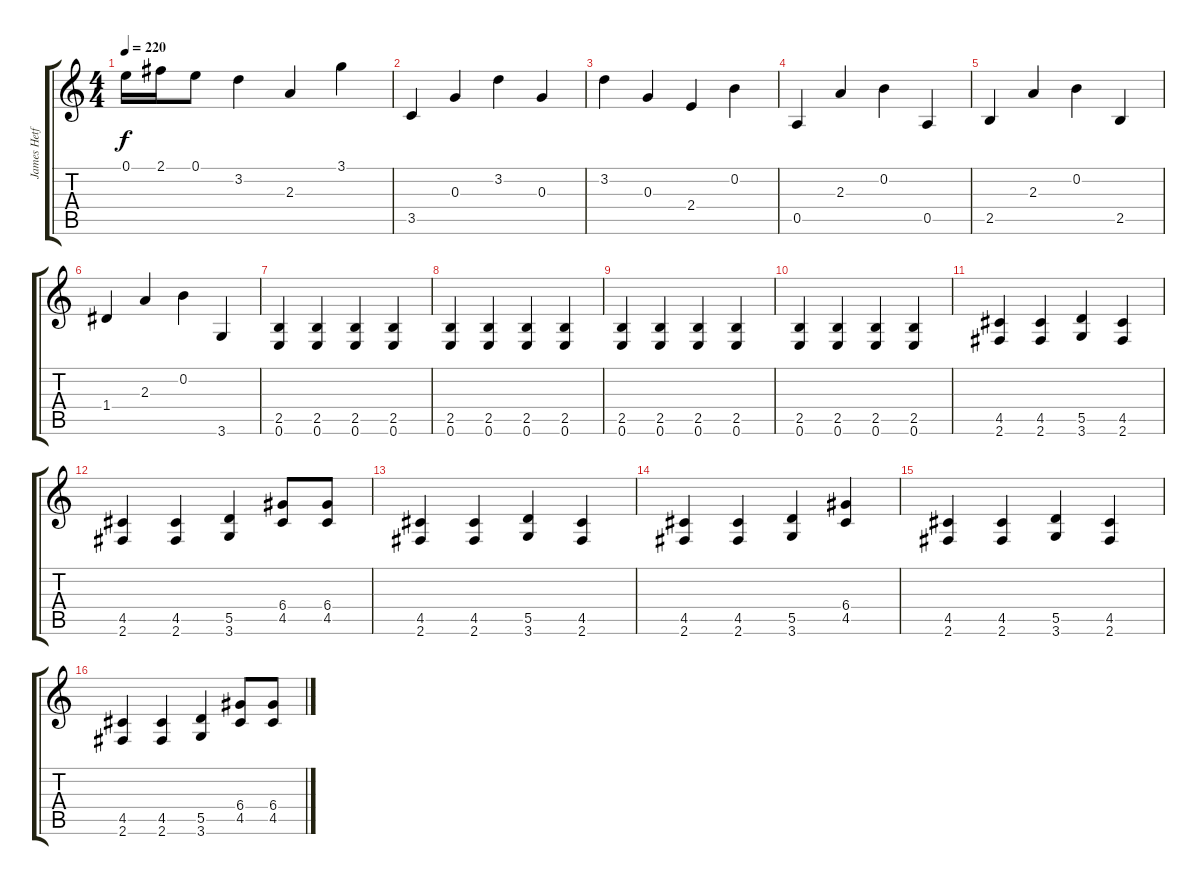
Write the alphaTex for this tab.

\track ("James Hetfield (Rithm & Lead Guitars)" "James Hetf") {instrument distortionguitar}
\staff {score tabs}
\tuning (E4 B3 G3 D3 A2 E2) {hide}
\ts (4 4)
\tempo 220
\clef g2
\ks c
0.1.16{dy f} 2.1.16 0.1.8 3.2.4 2.3.4 3.1.4 |
3.5.4 0.3.4 3.2.4 0.3.4 |
3.2.4 0.3.4 2.4.4 0.2.4 |
0.5.4 2.3.4 0.2.4 0.5.4 |
2.5.4 2.3.4 0.2.4 2.5.4 |
1.4.4 2.3.4 0.2.4 3.6.4 |
(2.5 0.6).4 (2.5 0.6).4 (2.5 0.6).4 (2.5 0.6).4 |
(2.5 0.6).4 (2.5 0.6).4 (2.5 0.6).4 (2.5 0.6).4 |
(2.5 0.6).4 (2.5 0.6).4 (2.5 0.6).4 (2.5 0.6).4 |
(2.5 0.6).4 (2.5 0.6).4 (2.5 0.6).4 (2.5 0.6).4 |
(4.5 2.6).4 (4.5 2.6).4 (5.5 3.6).4 (4.5 2.6).4 |
(4.5 2.6).4 (4.5 2.6).4 (5.5 3.6).4 (6.4 4.5).8 (6.4 4.5).8 |
(4.5 2.6).4 (4.5 2.6).4 (5.5 3.6).4 (4.5 2.6).4 |
(4.5 2.6).4 (4.5 2.6).4 (5.5 3.6).4 (6.4 4.5).4 |
(4.5 2.6).4 (4.5 2.6).4 (5.5 3.6).4 (4.5 2.6).4 |
(4.5 2.6).4 (4.5 2.6).4 (5.5 3.6).4 (6.4 4.5).8 (6.4 4.5).8
